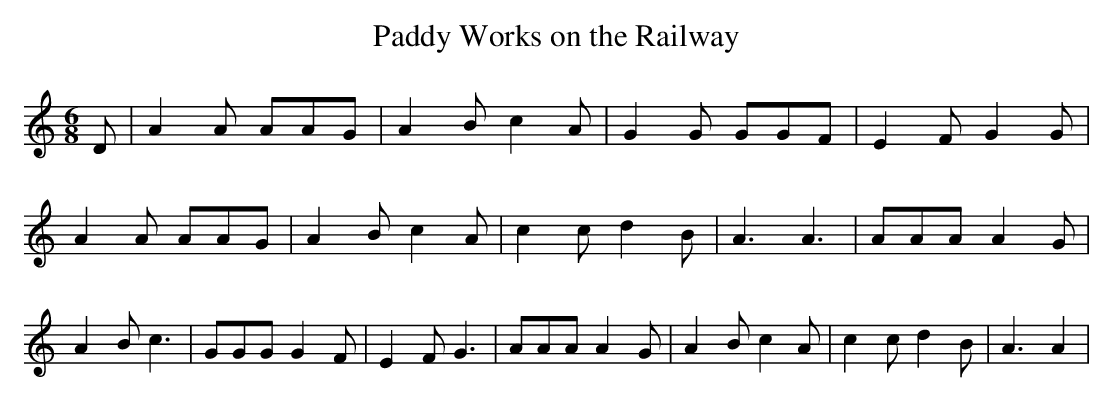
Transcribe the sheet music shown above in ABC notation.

X:1
T:Paddy Works on the Railway
M:6/8
L:1/8
K:C
 D| A2 A AAG| A2 B c2 A| G2 G GGF| E2 F G2 G| A2 A AAG| A2 B c2 A|\
 c2 c d2 B| A3 A3| AAA A2 G| A2 B c3| GGG G2 F| E2 F G3| AAA A2 G|\
 A2 B c2 A| c2 c d2 B| A3 A2|
